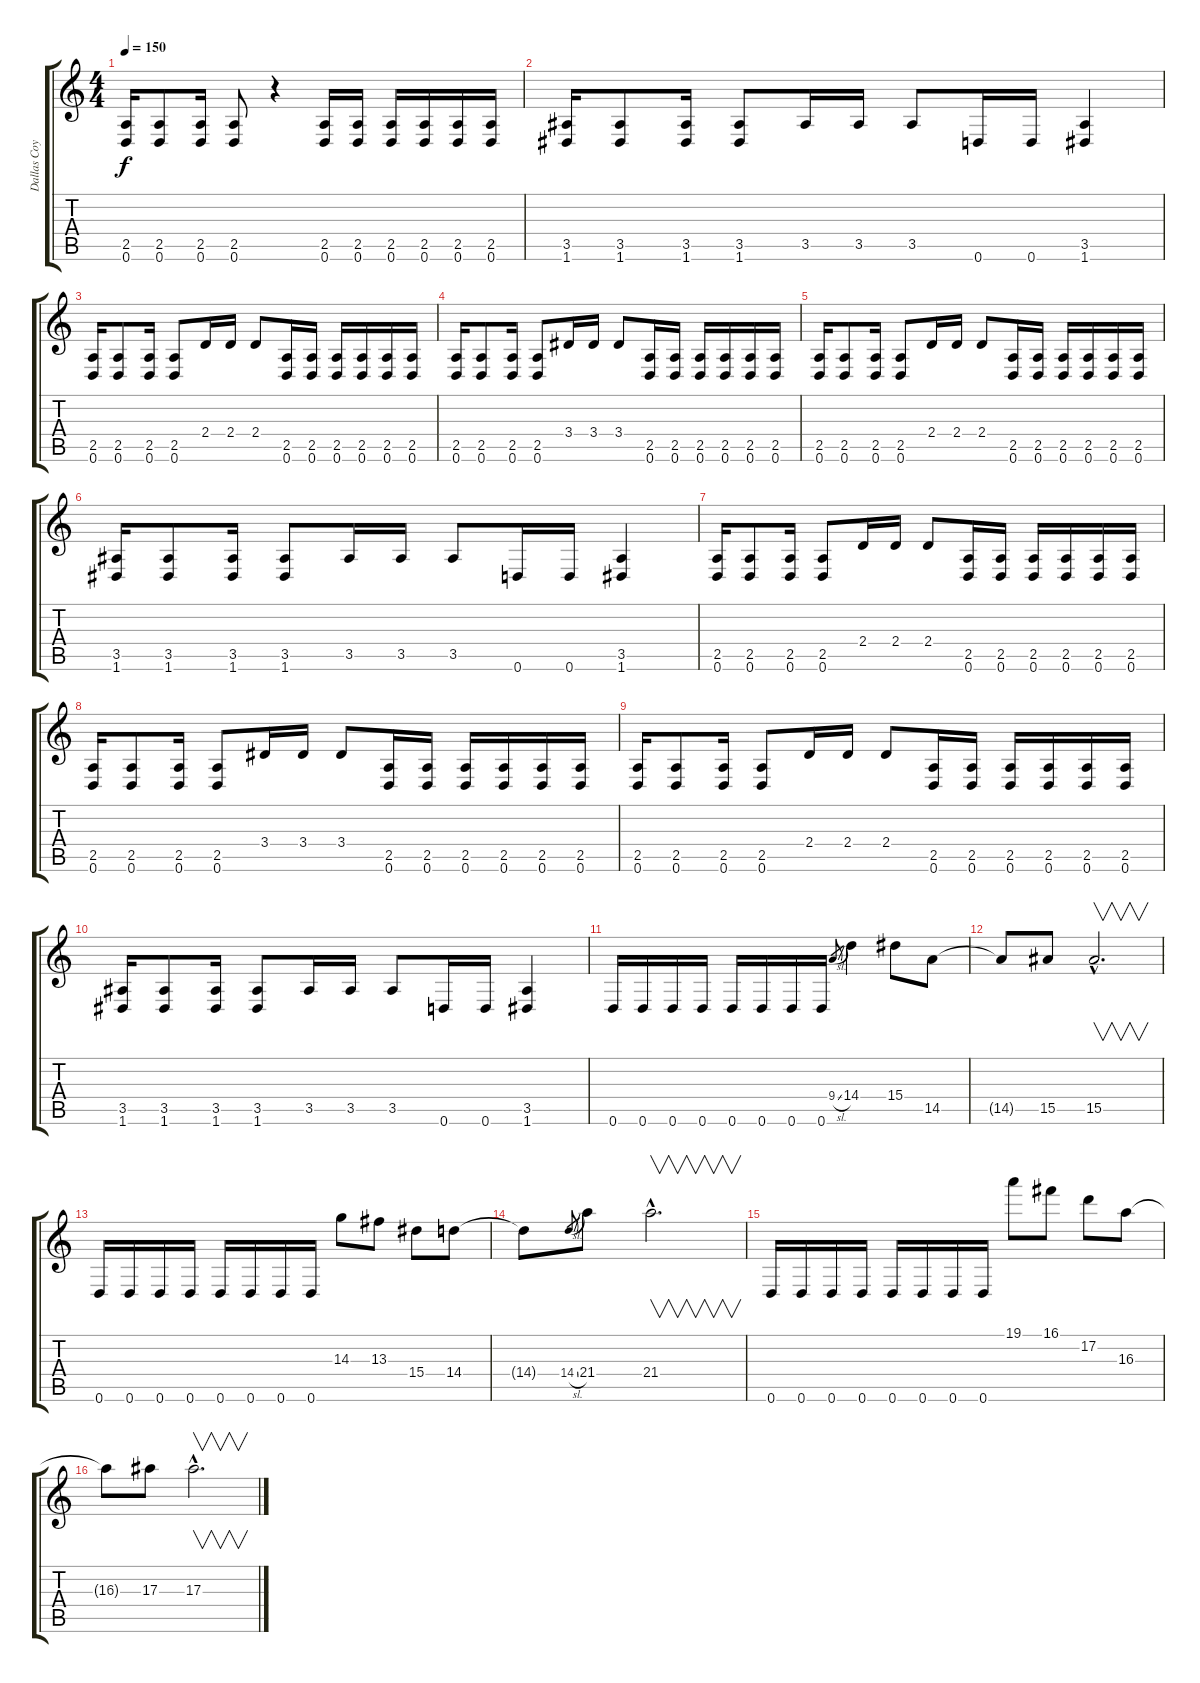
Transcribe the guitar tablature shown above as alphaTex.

\track ("Dallas Coyle" "Dallas Coy") {instrument distortionguitar}
\staff {score tabs}
\tuning (D4 A3 F3 C3 G2 D2) {hide}
\ts (4 4)
\tempo 150
\clef g2
\ks c
(2.5 0.6).16{dy f} (2.5 0.6).8 (2.5 0.6).16 (2.5 0.6).8 r.4 (2.5 0.6).16 (2.5 0.6).16 (2.5 0.6).16 (2.5 0.6).16 (2.5 0.6).16 (2.5 0.6).16 |
(3.5 1.6).16 (3.5 1.6).8 (3.5 1.6).16 (3.5 1.6).8 3.5.16 3.5.16 3.5.8 0.6.16 0.6.16 (3.5 1.6).4 |
(2.5 0.6).16 (2.5 0.6).8 (2.5 0.6).16 (2.5 0.6).8 2.4.16 2.4.16 2.4.8 (2.5 0.6).16 (2.5 0.6).16 (2.5 0.6).16 (2.5 0.6).16 (2.5 0.6).16 (2.5 0.6).16 |
(2.5 0.6).16 (2.5 0.6).8 (2.5 0.6).16 (2.5 0.6).8 3.4.16 3.4.16 3.4.8 (2.5 0.6).16 (2.5 0.6).16 (2.5 0.6).16 (2.5 0.6).16 (2.5 0.6).16 (2.5 0.6).16 |
(2.5 0.6).16 (2.5 0.6).8 (2.5 0.6).16 (2.5 0.6).8 2.4.16 2.4.16 2.4.8 (2.5 0.6).16 (2.5 0.6).16 (2.5 0.6).16 (2.5 0.6).16 (2.5 0.6).16 (2.5 0.6).16 |
(3.5 1.6).16 (3.5 1.6).8 (3.5 1.6).16 (3.5 1.6).8 3.5.16 3.5.16 3.5.8 0.6.16 0.6.16 (3.5 1.6).4 |
(2.5 0.6).16 (2.5 0.6).8 (2.5 0.6).16 (2.5 0.6).8 2.4.16 2.4.16 2.4.8 (2.5 0.6).16 (2.5 0.6).16 (2.5 0.6).16 (2.5 0.6).16 (2.5 0.6).16 (2.5 0.6).16 |
(2.5 0.6).16 (2.5 0.6).8 (2.5 0.6).16 (2.5 0.6).8 3.4.16 3.4.16 3.4.8 (2.5 0.6).16 (2.5 0.6).16 (2.5 0.6).16 (2.5 0.6).16 (2.5 0.6).16 (2.5 0.6).16 |
(2.5 0.6).16 (2.5 0.6).8 (2.5 0.6).16 (2.5 0.6).8 2.4.16 2.4.16 2.4.8 (2.5 0.6).16 (2.5 0.6).16 (2.5 0.6).16 (2.5 0.6).16 (2.5 0.6).16 (2.5 0.6).16 |
(3.5 1.6).16 (3.5 1.6).8 (3.5 1.6).16 (3.5 1.6).8 3.5.16 3.5.16 3.5.8 0.6.16 0.6.16 (3.5 1.6).4 |
0.6.16 0.6.16 0.6.16 0.6.16 0.6.16 0.6.16 0.6.16 0.6.16 9.4{sl}.8{gr} 14.4.4 15.4.8 14.5.8 |
14.5{t}.8 15.5.8 15.5{hac}.2{v d} |
0.6.16 0.6.16 0.6.16 0.6.16 0.6.16 0.6.16 0.6.16 0.6.16 14.3.8 13.3.8 15.4.8 14.4.8 |
14.4{t}.8 14.4{sl}.8{gr} 21.4.8 21.4{hac}.2{v d} |
0.6.16 0.6.16 0.6.16 0.6.16 0.6.16 0.6.16 0.6.16 0.6.16 19.1.8 16.1.8 17.2.8 16.3.8 |
16.3{t}.8 17.3.8 17.3{hac}.2{v d}
